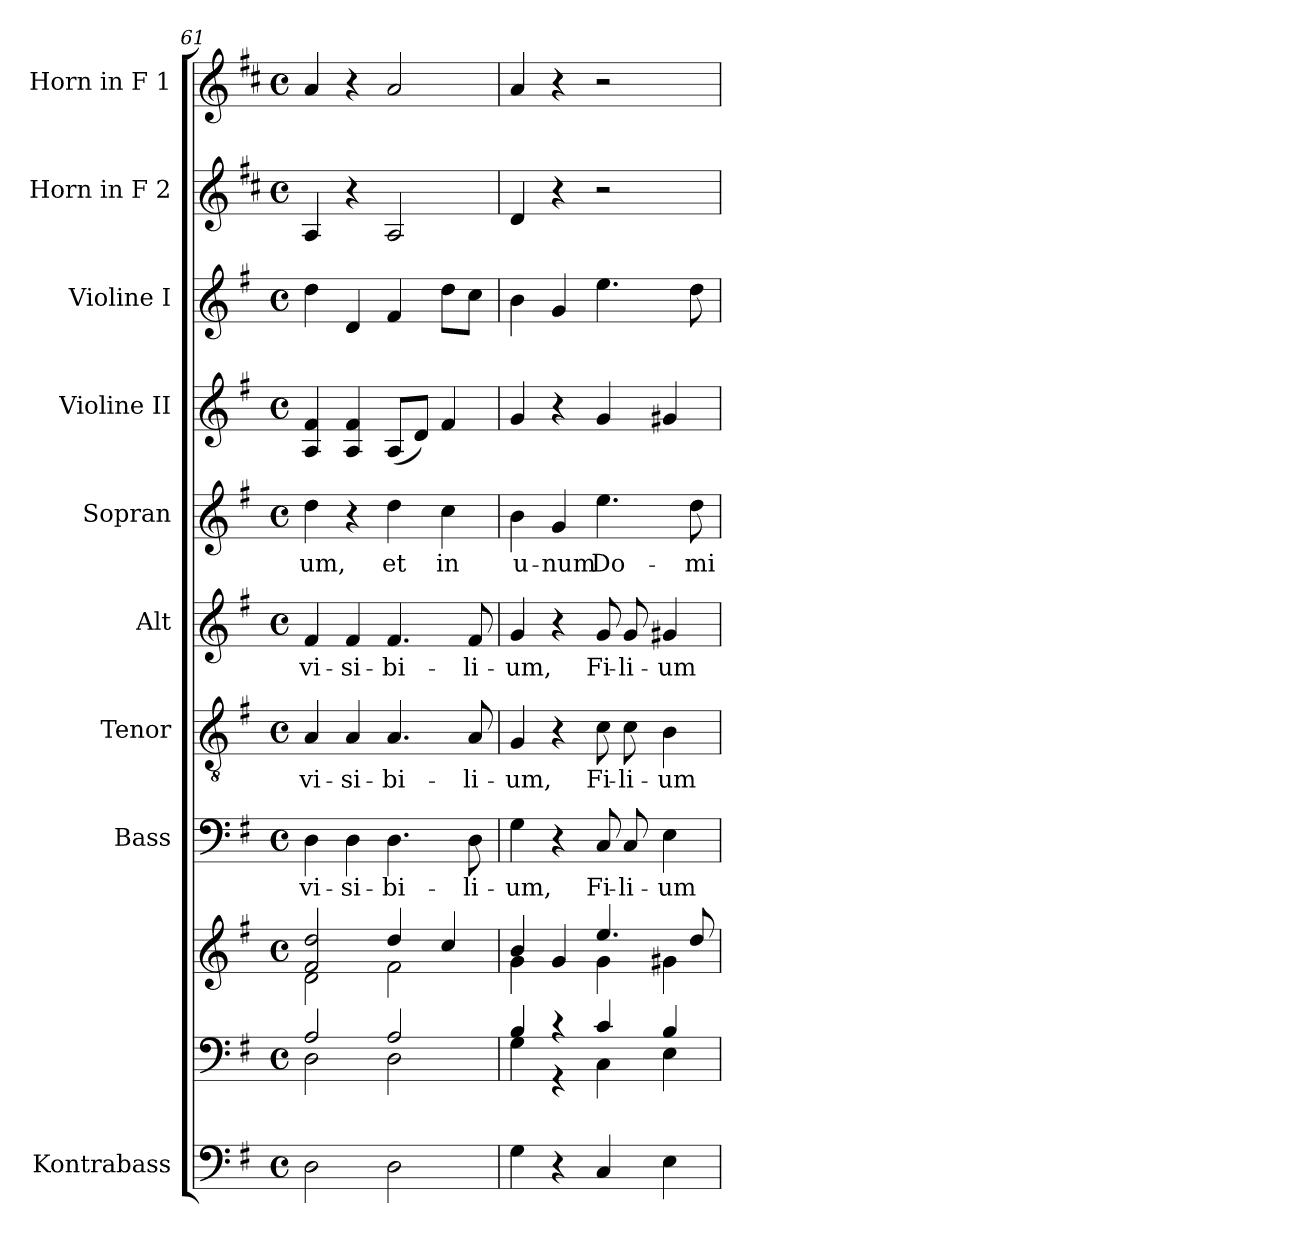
**kern	**kern	**kern	**kern	**text	**kern	**text	**kern	**text	**kern	**text	**kern	**kern	**kern	**kern
*part10	*part9	*part9	*part8	*part8	*part7	*part7	*part6	*part6	*part5	*part5	*part4	*part3	*part2	*part1
*staff11	*staff10	*staff9	*staff8	*staff8	*staff7	*staff7	*staff6	*staff6	*staff5	*staff5	*staff4	*staff3	*staff2	*staff1
*I"Kontrabass	*	*	*I"Bass	*	*I"Tenor	*	*I"Alt	*	*I"Sopran	*	*I"Violine II	*I"Violine I	*I"Horn in F 2	*I"Horn in F 1
*I'Kb.	*	*	*I'B.	*	*I'T.	*	*I'A.	*	*I'S.	*	*I'Vl. II	*I'Vl. I	*	*
*clefF4	*clefF4	*clefG2	*clefF4	*	*clefGv2	*	*clefG2	*	*clefG2	*	*clefG2	*clefG2	*clefG2	*clefG2
*ITrd7c12	*	*	*	*	*	*	*	*	*	*	*	*	*ITrd4c7	*ITrd4c7
*k[f#]	*k[f#]	*k[f#]	*k[f#]	*	*k[f#]	*	*k[f#]	*	*k[f#]	*	*k[f#]	*k[f#]	*k[f#]	*k[f#]
*G:	*G:	*G:	*G:	*	*G:	*	*G:	*	*G:	*	*G:	*G:	*G:	*G:
*M4/4	*M4/4	*M4/4	*M4/4	*	*M4/4	*	*M4/4	*	*M4/4	*	*M4/4	*M4/4	*M4/4	*M4/4
*met(c)	*met(c)	*met(c)	*met(c)	*	*met(c)	*	*met(c)	*	*met(c)	*	*met(c)	*met(c)	*met(c)	*met(c)
=61	=61	=61	=61	=61	=61	=61	=61	=61	=61	=61	=61	=61	=61	=61
*	*^	*^	*	*	*	*	*	*	*	*	*	*	*	*
!	!	!	!	!	!	!LO:LY:b	!	!LO:LY:b	!	!LO:LY:b	!	!LO:LY:b	!	!	!	!
2DD\	2A/	2D\	2f#/ 2dd/	2d\	4D\	-vi-	4A/	-vi-	4f#/	-vi-	4dd\	-um,	4A/ 4f#/	4dd\	4D/	4d/
!	!	!	!	!	!	!LO:LY:b	!	!LO:LY:b	!	!LO:LY:b	!	!	!	!	!	!
.	.	.	.	.	4D\	-si-	4A/	-si-	4f#/	-si-	4r	.	4A/ 4f#/	4d/	4r	4r
!	!	!	!	!	!	!LO:LY:b	!	!LO:LY:b	!	!LO:LY:b	!	!LO:LY:b	!	!	!	!
2DD\	2A/	2D\	4dd/	2f#\	4.D\	-bi-	4.A/	-bi-	4.f#/	-bi-	4dd\	et	(<8A/L	4f#/	2D/	2d/
.	.	.	.	.	.	.	.	.	.	.	.	.	8d/J)	.	.	.
!	!	!	!	!	!	!	!	!	!	!	!	!LO:LY:b	!	!	!	!
.	.	.	4cc/	.	.	.	.	.	.	.	4cc\	in	4f#/	8dd\L	.	.
!	!	!	!	!	!	!LO:LY:b	!	!LO:LY:b	!	!LO:LY:b	!	!	!	!	!	!
.	.	.	.	.	8D\	-li-	8A/	-li-	8f#/	-li-	.	.	.	8cc\J	.	.
=62	=62	=62	=62	=62	=62	=62	=62	=62	=62	=62	=62	=62	=62	=62	=62	=62
!	!	!	!	!	!	!LO:LY:b	!	!LO:LY:b	!	!LO:LY:b	!	!LO:LY:b	!	!	!	!
4GG\	4B/	4G\	4b/	4g\	4G\	-um,	4G/	-um,	4g/	-um,	4b\	u-	4g/	4b\	4G/	4d/
!	!	!	!	!	!	!	!	!	!	!	!	!LO:LY:b	!	!	!	!
4r	4r	4r	4g/	4ryy	4r	.	4r	.	4r	.	4g/	-num	4r	4g/	4r	4r
!	!	!	!	!	!	!LO:LY:b	!	!LO:LY:b	!	!LO:LY:b	!	!LO:LY:b	!	!	!	!
4CC/	4c/	4C\	4.ee/	4g\	8C/	Fi-	8c\	Fi-	8g/	Fi-	4.ee\	Do-	4g/	4.ee\	2r	2r
!	!	!	!	!	!	!LO:LY:b	!	!LO:LY:b	!	!LO:LY:b	!	!	!	!	!	!
.	.	.	.	.	8C/	-li-	8c\	-li-	8g/	-li-	.	.	.	.	.	.
!	!	!	!	!	!	!LO:LY:b	!	!LO:LY:b	!	!LO:LY:b	!	!	!	!	!	!
4EE\	4B/	4E\	.	4g#X\	4E\	-um	4B\	-um	4g#X/	-um	.	.	4g#X/	.	.	.
!	!	!	!	!	!	!	!	!	!	!	!	!LO:LY:b	!	!	!	!
.	.	.	8dd/	.	.	.	.	.	.	.	8dd\	-mi-	.	8dd\	.	.
*	*v	*v	*	*	*	*	*	*	*	*	*	*	*	*	*	*
*	*	*v	*v	*	*	*	*	*	*	*	*	*	*	*	*
=	=	=	=	=	=	=	=	=	=	=	=	=	=	=
*-	*-	*-	*-	*-	*-	*-	*-	*-	*-	*-	*-	*-	*-	*-
